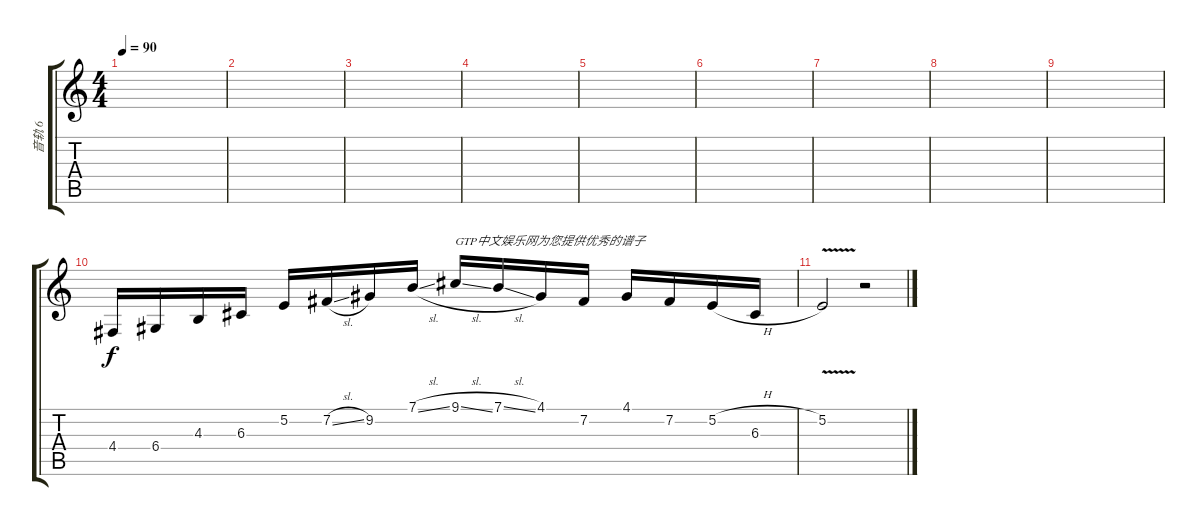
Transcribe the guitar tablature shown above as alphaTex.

\track ("音轨 6" "音轨 6") {instrument tangoaccordion}
\staff {score tabs}
\tuning (E4 B3 G3 D3 A2 E2) {hide}
\ts (4 4)
\tempo 90
\clef g2
\ks c
|
|
|
|
|
|
|
|
|
4.4.16 6.4.16 4.3.16 6.3.16 5.2.16 7.2{sl}.16 9.2.16 7.1{sl}.16 9.1{sl}.16{txt "GTP中文娱乐网为您提供优秀的谱子"} 7.1{sl}.16 4.1.16 7.2.16 4.1.16 7.2.16 5.2{h}.16 6.3.16 |
5.2{v}.2 r.2
